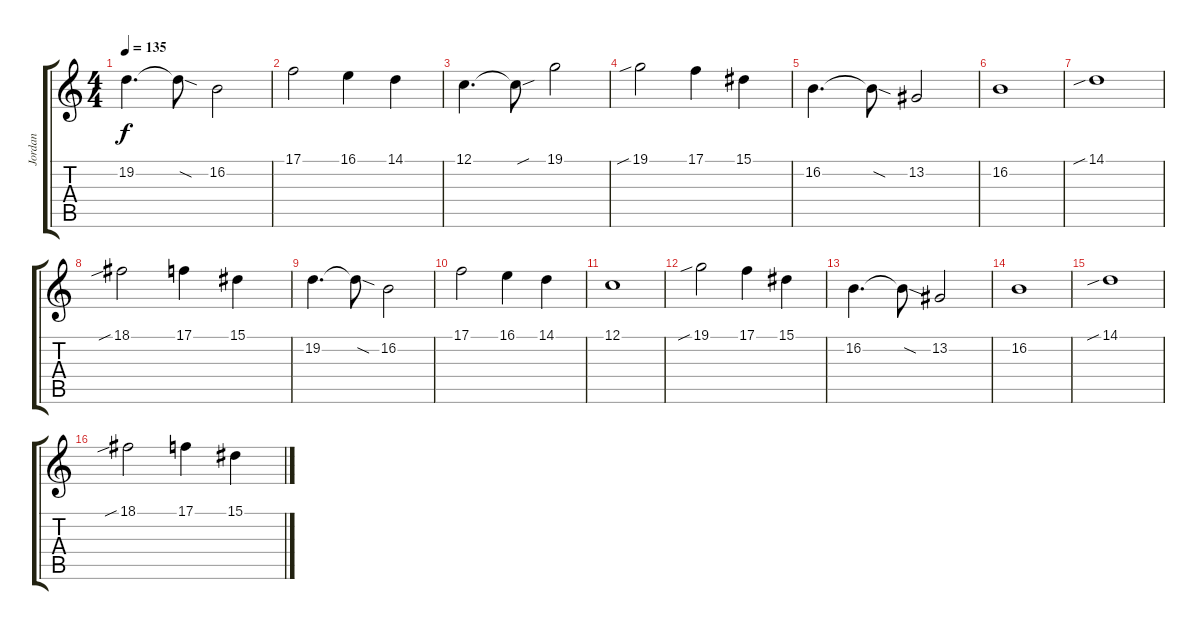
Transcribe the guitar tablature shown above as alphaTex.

\track ("Jordan" "Jordan") {instrument stringensemble1}
\staff {score tabs}
\tuning (C4 G3 Eb3 Bb2 F2 C2) {hide}
\ts (4 4)
\tempo 135
\clef g2
\ks c
19.2.4{d dy f} 19.2{sod t}.8 16.2.2 |
17.1.2 16.1.4 14.1.4 |
12.1.4{d} 12.1{sou t}.8 19.1.2 |
19.1{sib}.2 17.1.4 15.1.4 |
16.2.4{d} 16.2{sod t}.8 13.2.2 |
16.2.1 |
14.1{sib}.1 |
18.1{sib}.2 17.1.4 15.1.4 |
19.2.4{d} 19.2{sod t}.8 16.2.2 |
17.1.2 16.1.4 14.1.4 |
12.1.1 |
19.1{sib}.2 17.1.4 15.1.4 |
16.2.4{d} 16.2{sod t}.8 13.2.2 |
16.2.1 |
14.1{sib}.1 |
18.1{sib}.2 17.1.4 15.1.4
